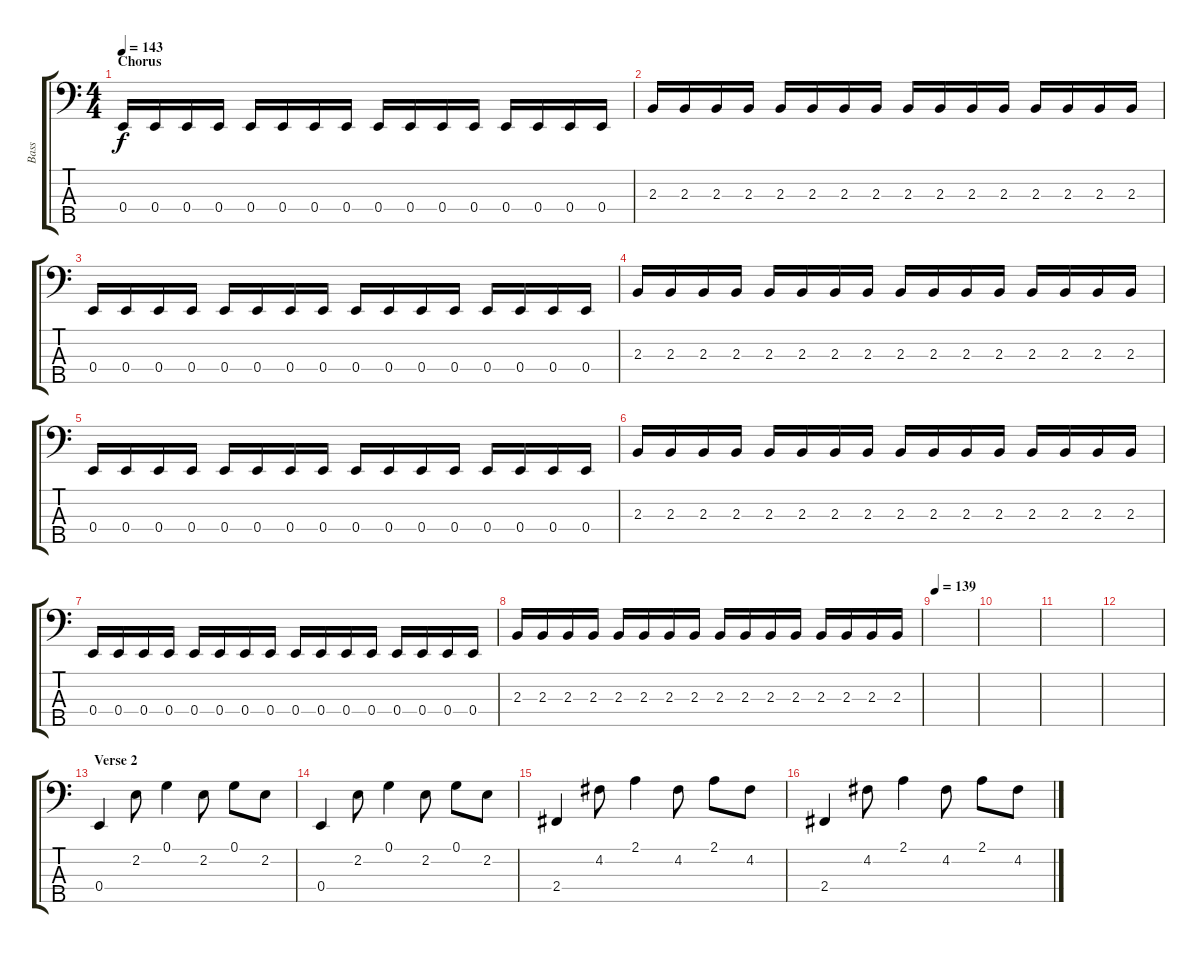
\track ("Bass" "Bass") {instrument electricbassfinger}
\staff {score tabs}
\tuning (G2 D2 A1 E1 B0) {hide}
\ts (4 4)
\section ("" "Chorus")
\tempo 143
\clef f4
\ks c
0.4.16{dy f} 0.4.16 0.4.16 0.4.16 0.4.16 0.4.16 0.4.16 0.4.16 0.4.16 0.4.16 0.4.16 0.4.16 0.4.16 0.4.16 0.4.16 0.4.16 |
2.3.16 2.3.16 2.3.16 2.3.16 2.3.16 2.3.16 2.3.16 2.3.16 2.3.16 2.3.16 2.3.16 2.3.16 2.3.16 2.3.16 2.3.16 2.3.16 |
0.4.16 0.4.16 0.4.16 0.4.16 0.4.16 0.4.16 0.4.16 0.4.16 0.4.16 0.4.16 0.4.16 0.4.16 0.4.16 0.4.16 0.4.16 0.4.16 |
2.3.16 2.3.16 2.3.16 2.3.16 2.3.16 2.3.16 2.3.16 2.3.16 2.3.16 2.3.16 2.3.16 2.3.16 2.3.16 2.3.16 2.3.16 2.3.16 |
0.4.16 0.4.16 0.4.16 0.4.16 0.4.16 0.4.16 0.4.16 0.4.16 0.4.16 0.4.16 0.4.16 0.4.16 0.4.16 0.4.16 0.4.16 0.4.16 |
2.3.16 2.3.16 2.3.16 2.3.16 2.3.16 2.3.16 2.3.16 2.3.16 2.3.16 2.3.16 2.3.16 2.3.16 2.3.16 2.3.16 2.3.16 2.3.16 |
0.4.16 0.4.16 0.4.16 0.4.16 0.4.16 0.4.16 0.4.16 0.4.16 0.4.16 0.4.16 0.4.16 0.4.16 0.4.16 0.4.16 0.4.16 0.4.16 |
2.3.16 2.3.16 2.3.16 2.3.16 2.3.16 2.3.16 2.3.16 2.3.16 2.3.16 2.3.16 2.3.16 2.3.16 2.3.16 2.3.16 2.3.16 2.3.16 |
\tempo 139
|
|
|
|
\section ("" "Verse 2")
0.4.4 2.2.8 0.1.4 2.2.8 0.1.8 2.2.8 |
0.4.4 2.2.8 0.1.4 2.2.8 0.1.8 2.2.8 |
2.4.4 4.2.8 2.1.4 4.2.8 2.1.8 4.2.8 |
2.4.4 4.2.8 2.1.4 4.2.8 2.1.8 4.2.8
